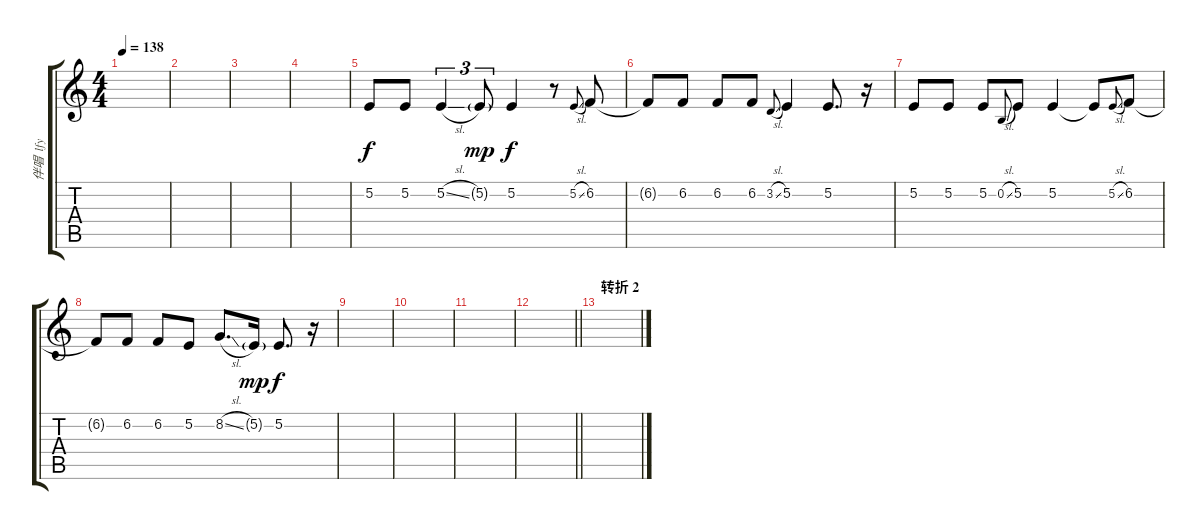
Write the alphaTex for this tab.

\track ("伴唱  lfy" "伴唱  lfy") {instrument lead1square}
\staff {score tabs}
\tuning (E4 B3 G3 D3 A2 E2) {hide}
\ts (4 4)
\tempo 138
\clef g2
\ks c
|
|
|
|
5.2.8 5.2.8 5.2{sl}.4{tu (3 2)} 5.2{g}.8{tu (3 2) dy mp} 5.2.4{dy f} r.8 5.2{sl}.8{gr onbeat} 6.2.8 |
6.2{t}.8 6.2.8 6.2.8 6.2.8 3.2{sl}.8{gr onbeat} 5.2.4 5.2.8{d} r.16 |
5.2.8 5.2.8 5.2.8 0.2{sl}.8{gr onbeat} 5.2.8 5.2.4 5.2{t}.8 5.2{sl}.8{gr onbeat} 6.2.8 |
6.2{t}.8 6.2.8 6.2.8 5.2.8 8.2{sl}.8{d} 5.2{g}.16{dy mp} 5.2.8{d dy f} r.16 |
|
|
|
\barLineRight lightlight
|
\section ("" "转折 2")
